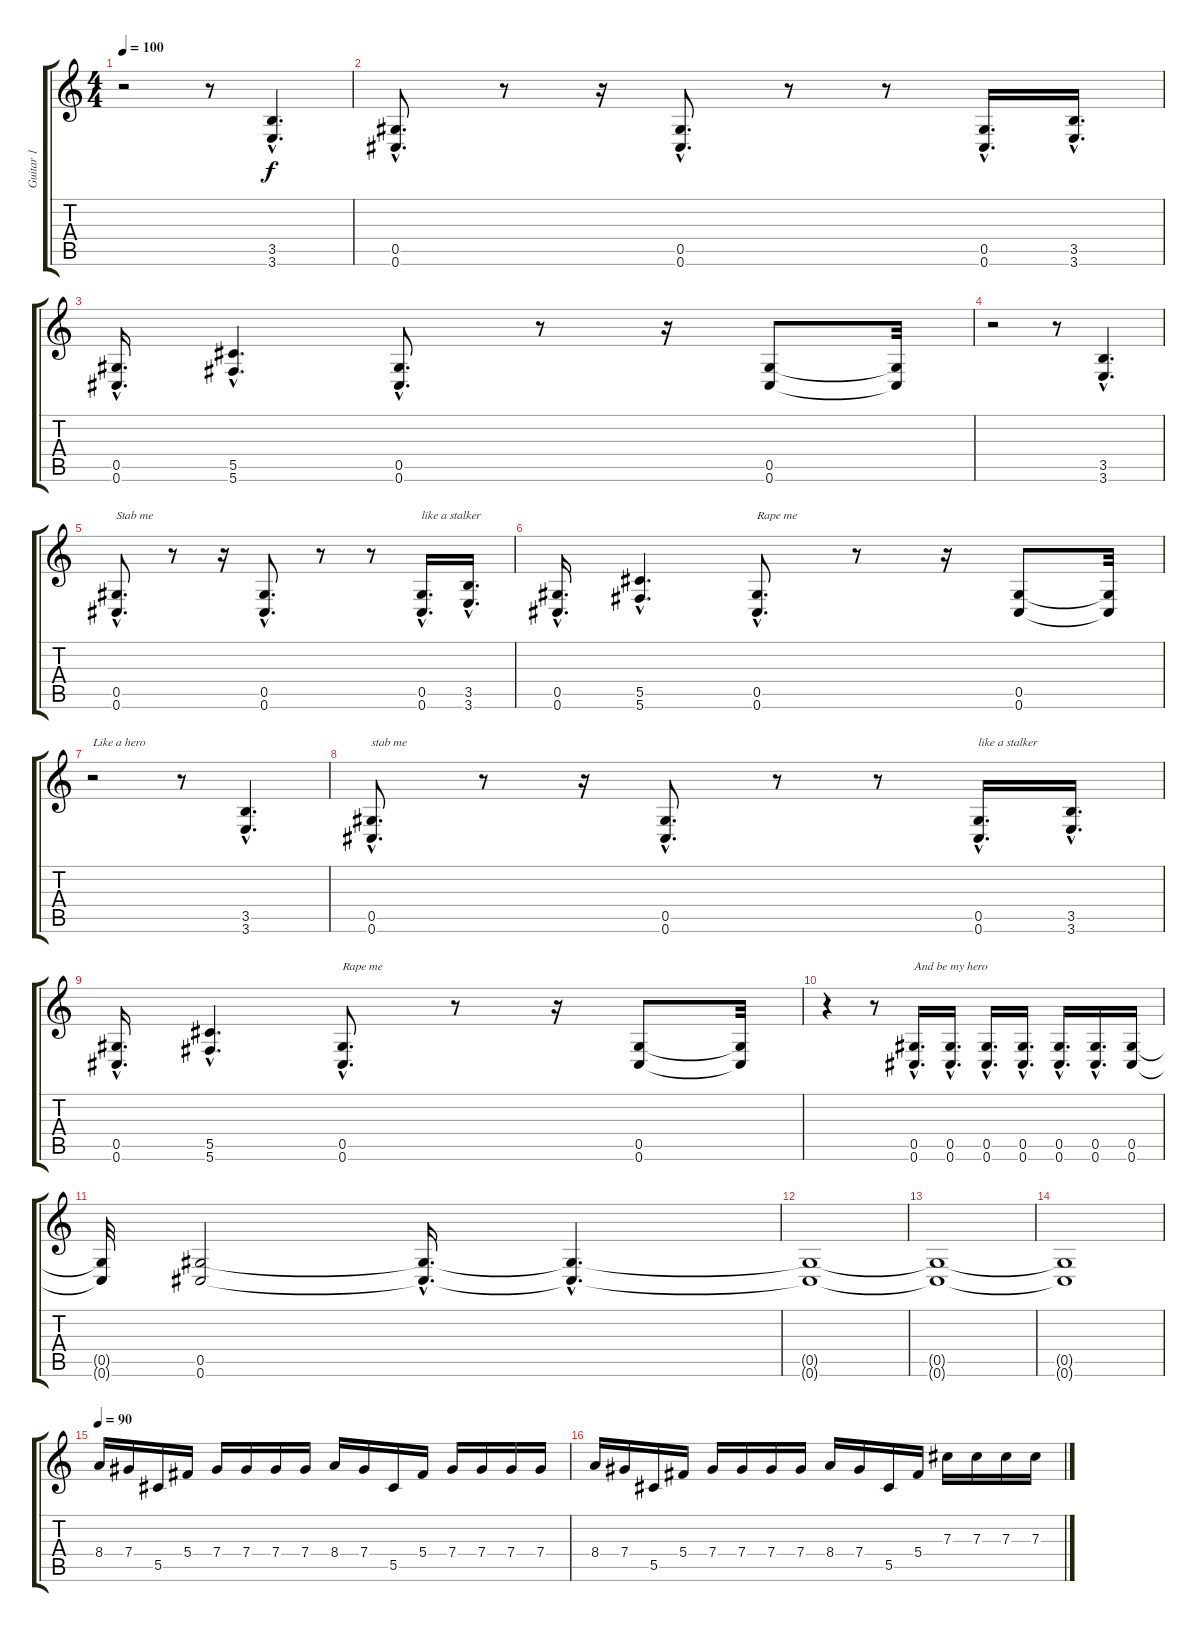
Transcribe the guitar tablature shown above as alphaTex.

\track ("Guitar 1" "Guitar 1") {instrument distortionguitar}
\staff {score tabs}
\tuning (Eb4 Bb3 Gb3 Db3 Ab2 Db2) {hide}
\ts (4 4)
\tempo 100
\clef g2
\ks c
r.2{dy f} r.8 (3.5{hac} 3.6{hac}).4{d} |
(0.5{hac} 0.6{hac}).8{d} r.8 r.16 (0.5{hac} 0.6{hac}).8{d} r.8 r.8 (0.5{hac} 0.6{hac}).16{d} (3.5{hac} 3.6{hac}).16{d} |
(0.5{hac} 0.6{hac}).16{d} (5.5{hac} 5.6{hac}).4{d} (0.5{hac} 0.6{hac}).8{d} r.8 r.16 (0.5 0.6).8 (0.5{t} 0.6{t}).32 |
r.2 r.8 (3.5{hac} 3.6{hac}).4{d} |
(0.5{hac} 0.6{hac}).8{d txt "Stab me"} r.8 r.16 (0.5{hac} 0.6{hac}).8{d} r.8 r.8 (0.5{hac} 0.6{hac}).16{d txt "like a stalker"} (3.5{hac} 3.6{hac}).16{d} |
(0.5{hac} 0.6{hac}).16{d} (5.5{hac} 5.6{hac}).4{d} (0.5{hac} 0.6{hac}).8{d txt "Rape me"} r.8 r.16 (0.5 0.6).8 (0.5{t} 0.6{t}).32 |
r.2{txt "Like a hero"} r.8 (3.5{hac} 3.6{hac}).4{d} |
(0.5{hac} 0.6{hac}).8{d txt "stab me"} r.8 r.16 (0.5{hac} 0.6{hac}).8{d} r.8 r.8 (0.5{hac} 0.6{hac}).16{d txt "like a stalker"} (3.5{hac} 3.6{hac}).16{d} |
(0.5{hac} 0.6{hac}).16{d} (5.5{hac} 5.6{hac}).4{d} (0.5{hac} 0.6{hac}).8{d txt "Rape me"} r.8 r.16 (0.5 0.6).8 (0.5{t} 0.6{t}).32 |
r.4 r.8 (0.5{hac} 0.6{hac}).16{d txt "And be my hero"} (0.5{hac} 0.6{hac}).16{d} (0.5{hac} 0.6{hac}).16{d} (0.5{hac} 0.6{hac}).16{d} (0.5{hac} 0.6{hac}).16{d} (0.5{hac} 0.6{hac}).16{d} (0.5 0.6).16 |
(0.5{t} 0.6{t}).32 (0.5 0.6).2 (0.5{hac t} 0.6{hac t}).16{d} (0.5{hac t} 0.6{hac t}).4{d} |
(0.5{t} 0.6{t}).1 |
(0.5{t} 0.6{t}).1 |
(0.5{t} 0.6{t}).1 |
\tempo 90
8.4.16 7.4.16 5.5.16 5.4.16 7.4.16 7.4.16 7.4.16 7.4.16 8.4.16 7.4.16 5.5.16 5.4.16 7.4.16 7.4.16 7.4.16 7.4.16 |
8.4.16 7.4.16 5.5.16 5.4.16 7.4.16 7.4.16 7.4.16 7.4.16 8.4.16 7.4.16 5.5.16 5.4.16 7.3.16 7.3.16 7.3.16 7.3.16
